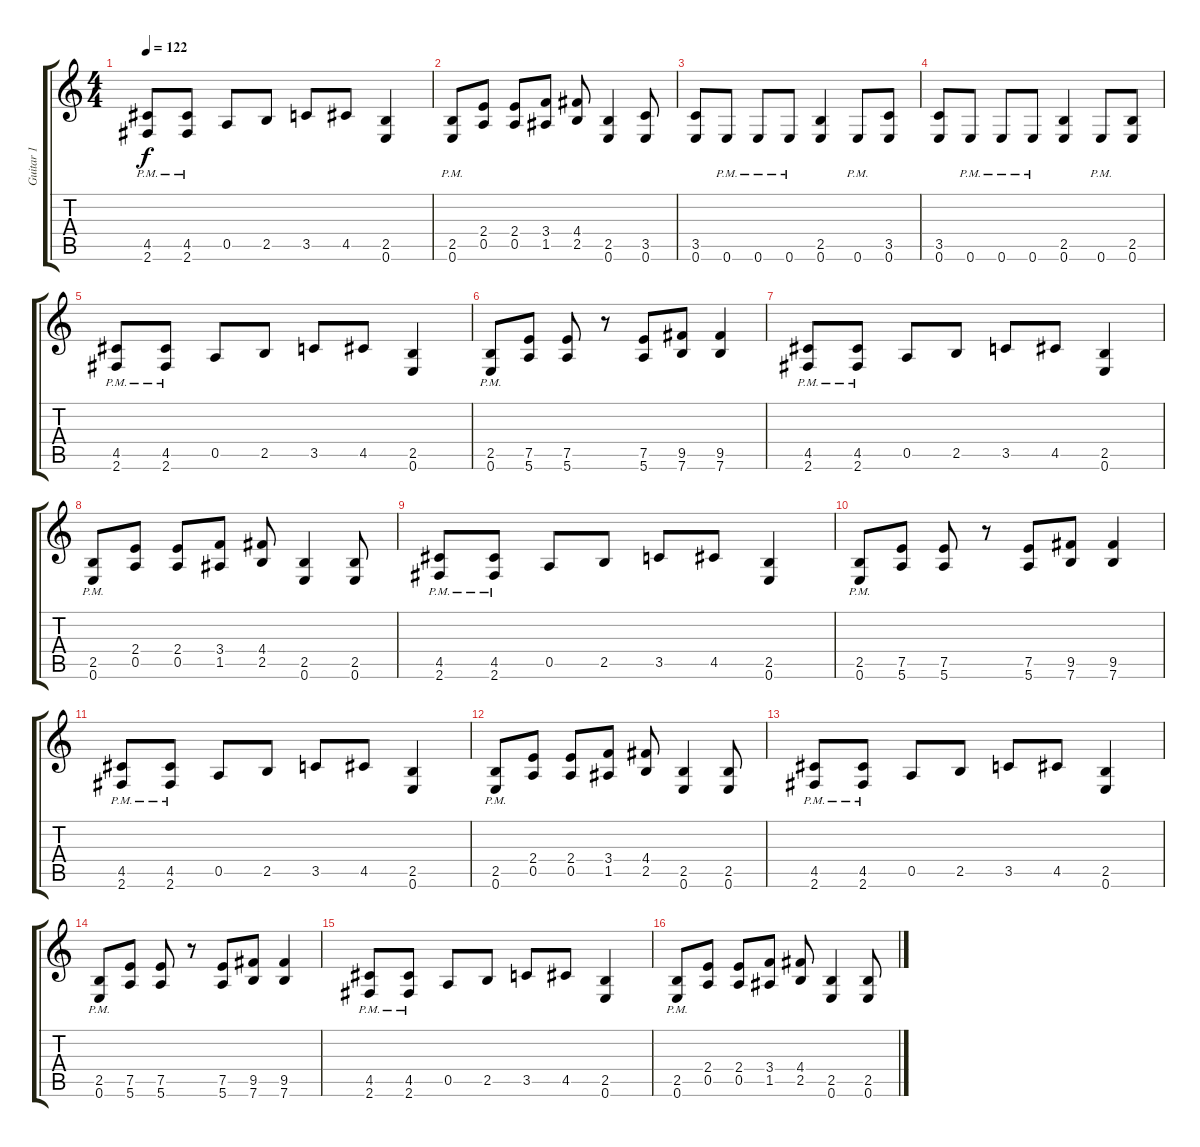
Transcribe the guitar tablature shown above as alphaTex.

\track ("Guitar 1" "Guitar 1") {instrument distortionguitar}
\staff {score tabs}
\tuning (E4 B3 G3 D3 A2 E2) {hide}
\ts (4 4)
\tempo 122
\clef g2
\ks c
(4.5{pm} 2.6{pm}).8{dy f} (4.5{pm} 2.6{pm}).8 0.5.8 2.5.8 3.5.8 4.5.8 (2.5 0.6).4 |
(2.5{pm} 0.6{pm}).8 (2.4 0.5).8 (2.4 0.5).8 (3.4 1.5).8 (4.4 2.5).8 (2.5 0.6).4 (3.5 0.6).8 |
(3.5 0.6).8 0.6{pm}.8 0.6{pm}.8 0.6{pm}.8 (2.5 0.6).4 0.6{pm}.8 (3.5 0.6).8 |
(3.5 0.6).8 0.6{pm}.8 0.6{pm}.8 0.6{pm}.8 (2.5 0.6).4 0.6{pm}.8 (2.5 0.6).8 |
(4.5{pm} 2.6{pm}).8 (4.5{pm} 2.6{pm}).8 0.5.8 2.5.8 3.5.8 4.5.8 (2.5 0.6).4 |
(2.5{pm} 0.6{pm}).8 (7.5 5.6).8 (7.5 5.6).8 r.8 (7.5 5.6).8 (9.5 7.6).8 (9.5 7.6).4 |
(4.5{pm} 2.6{pm}).8 (4.5{pm} 2.6{pm}).8 0.5.8 2.5.8 3.5.8 4.5.8 (2.5 0.6).4 |
(2.5{pm} 0.6{pm}).8 (2.4 0.5).8 (2.4 0.5).8 (3.4 1.5).8 (4.4 2.5).8 (2.5 0.6).4 (2.5 0.6).8 |
(4.5{pm} 2.6{pm}).8 (4.5{pm} 2.6{pm}).8 0.5.8 2.5.8 3.5.8 4.5.8 (2.5 0.6).4 |
(2.5{pm} 0.6{pm}).8 (7.5 5.6).8 (7.5 5.6).8 r.8 (7.5 5.6).8 (9.5 7.6).8 (9.5 7.6).4 |
(4.5{pm} 2.6{pm}).8 (4.5{pm} 2.6{pm}).8 0.5.8 2.5.8 3.5.8 4.5.8 (2.5 0.6).4 |
(2.5{pm} 0.6{pm}).8 (2.4 0.5).8 (2.4 0.5).8 (3.4 1.5).8 (4.4 2.5).8 (2.5 0.6).4 (2.5 0.6).8 |
(4.5{pm} 2.6{pm}).8 (4.5{pm} 2.6{pm}).8 0.5.8 2.5.8 3.5.8 4.5.8 (2.5 0.6).4 |
(2.5{pm} 0.6{pm}).8 (7.5 5.6).8 (7.5 5.6).8 r.8 (7.5 5.6).8 (9.5 7.6).8 (9.5 7.6).4 |
(4.5{pm} 2.6{pm}).8 (4.5{pm} 2.6{pm}).8 0.5.8 2.5.8 3.5.8 4.5.8 (2.5 0.6).4 |
(2.5{pm} 0.6{pm}).8 (2.4 0.5).8 (2.4 0.5).8 (3.4 1.5).8 (4.4 2.5).8 (2.5 0.6).4 (2.5 0.6).8
